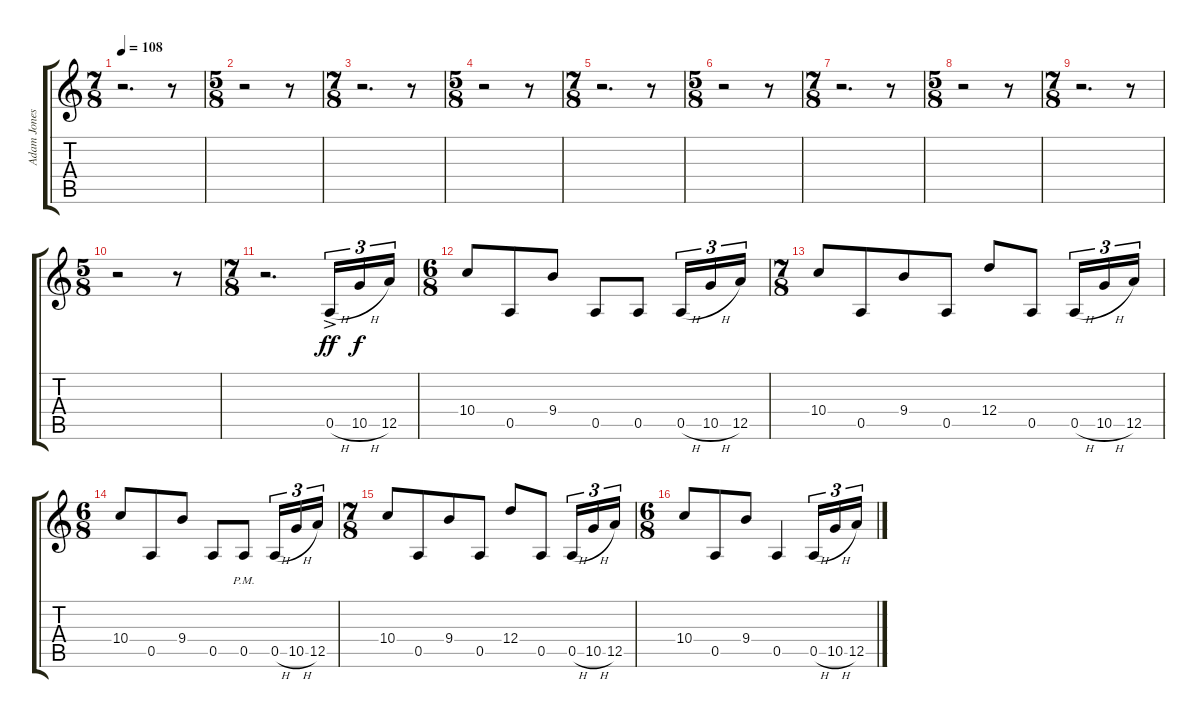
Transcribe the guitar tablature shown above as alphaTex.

\track ("Adam Jones (Guitar II)" "Adam Jones") {instrument distortionguitar}
\staff {score tabs}
\tuning (E4 B3 G3 D3 A2 D2) {hide}
\ts (7 8)
\tempo 108
\clef g2
\ks c
r.2{d dy ff} r.8 |
\ts (5 8)
r.2 r.8 |
\ts (7 8)
r.2{d} r.8 |
\ts (5 8)
r.2 r.8 |
\ts (7 8)
r.2{d} r.8 |
\ts (5 8)
r.2 r.8 |
\ts (7 8)
r.2{d} r.8 |
\ts (5 8)
r.2 r.8 |
\ts (7 8)
r.2{d} r.8 |
\ts (5 8)
r.2 r.8 |
\ts (7 8)
r.2{d} 0.5{h ac}.16{tu (3 2)} 10.5{h}.16{tu (3 2) dy f} 12.5.16{tu (3 2)} |
\ts (6 8)
10.4.8 0.5.8 9.4.8 0.5.8 0.5.8 0.5{h}.16{tu (3 2)} 10.5{h}.16{tu (3 2)} 12.5.16{tu (3 2)} |
\ts (7 8)
10.4.8 0.5.8 9.4.8 0.5.8 12.4.8 0.5.8 0.5{h}.16{tu (3 2)} 10.5{h}.16{tu (3 2)} 12.5.16{tu (3 2)} |
\ts (6 8)
10.4.8 0.5.8 9.4.8 0.5.8 0.5{pm}.8 0.5{h}.16{tu (3 2)} 10.5{h}.16{tu (3 2)} 12.5.16{tu (3 2)} |
\ts (7 8)
10.4.8 0.5.8 9.4.8 0.5.8 12.4.8 0.5.8 0.5{h}.16{tu (3 2)} 10.5{h}.16{tu (3 2)} 12.5.16{tu (3 2)} |
\ts (6 8)
10.4.8 0.5.8 9.4.8 0.5.4 0.5{h}.16{tu (3 2)} 10.5{h}.16{tu (3 2)} 12.5.16{tu (3 2)}
